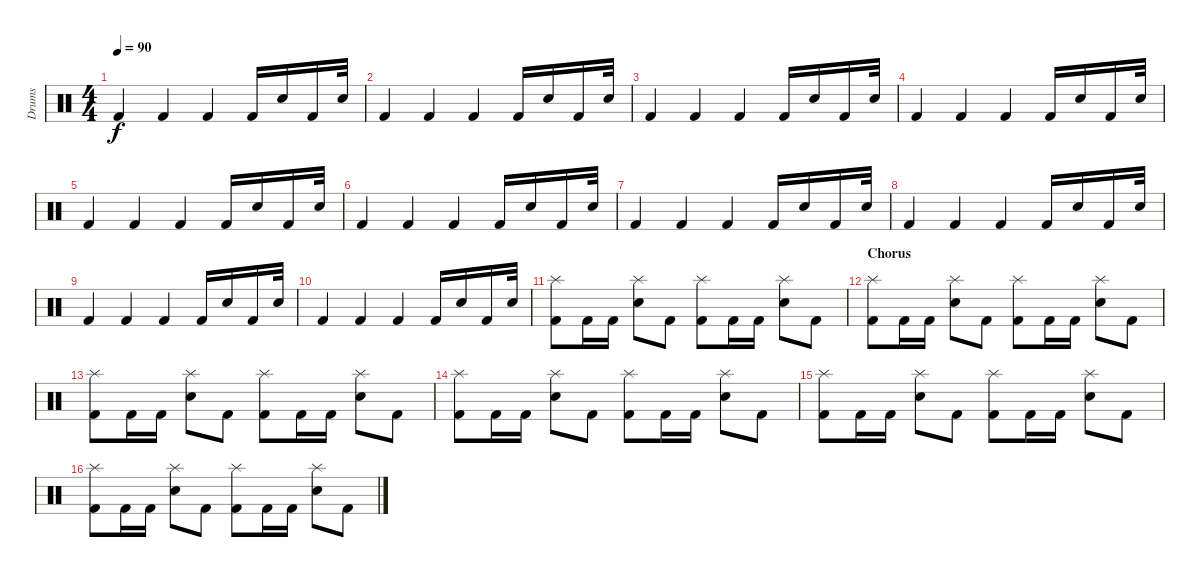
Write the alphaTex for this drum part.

\track ("Drums" "Drums") {instrument percussion}
\staff {score}
\articulation defaults
\ts (4 4)
\tempo 90
\clef neutral
\ks c "Kick (hit) 2".4{dy f} "Kick (hit) 2".4 "Kick (hit) 2".4 "Kick (hit) 2".16 "Electric Snare (hit)".16 "Kick (hit) 2".16 "Electric Snare (hit)".32
|
"Kick (hit) 2".4 "Kick (hit) 2".4 "Kick (hit) 2".4 "Kick (hit) 2".16 "Electric Snare (hit)".16 "Kick (hit) 2".16 "Electric Snare (hit)".32 |
"Kick (hit) 2".4 "Kick (hit) 2".4 "Kick (hit) 2".4 "Kick (hit) 2".16 "Electric Snare (hit)".16 "Kick (hit) 2".16 "Electric Snare (hit)".32 |
"Kick (hit) 2".4 "Kick (hit) 2".4 "Kick (hit) 2".4 "Kick (hit) 2".16 "Electric Snare (hit)".16 "Kick (hit) 2".16 "Electric Snare (hit)".32 |
"Kick (hit) 2".4 "Kick (hit) 2".4 "Kick (hit) 2".4 "Kick (hit) 2".16 "Electric Snare (hit)".16 "Kick (hit) 2".16 "Electric Snare (hit)".32 |
"Kick (hit) 2".4 "Kick (hit) 2".4 "Kick (hit) 2".4 "Kick (hit) 2".16 "Electric Snare (hit)".16 "Kick (hit) 2".16 "Electric Snare (hit)".32 |
"Kick (hit) 2".4 "Kick (hit) 2".4 "Kick (hit) 2".4 "Kick (hit) 2".16 "Electric Snare (hit)".16 "Kick (hit) 2".16 "Electric Snare (hit)".32 |
"Kick (hit) 2".4 "Kick (hit) 2".4 "Kick (hit) 2".4 "Kick (hit) 2".16 "Electric Snare (hit)".16 "Kick (hit) 2".16 "Electric Snare (hit)".32 |
"Kick (hit) 2".4 "Kick (hit) 2".4 "Kick (hit) 2".4 "Kick (hit) 2".16 "Electric Snare (hit)".16 "Kick (hit) 2".16 "Electric Snare (hit)".32 |
"Kick (hit) 2".4 "Kick (hit) 2".4 "Kick (hit) 2".4 "Kick (hit) 2".16 "Electric Snare (hit)".16 "Kick (hit) 2".16 "Electric Snare (hit)".32 |
("Splash (hit)" "Kick (hit) 2").8 "Kick (hit) 2".16 "Kick (hit) 2".16 ("Splash (hit)" "Electric Snare (hit)").8 "Kick (hit) 2".8 ("Splash (hit)" "Kick (hit) 2").8 "Kick (hit) 2".16 "Kick (hit) 2".16 ("Splash (hit)" "Electric Snare (hit)").8 "Kick (hit) 2".8 |
\section ("" "Chorus")
("Splash (hit)" "Kick (hit) 2").8 "Kick (hit) 2".16 "Kick (hit) 2".16 ("Splash (hit)" "Electric Snare (hit)").8 "Kick (hit) 2".8 ("Splash (hit)" "Kick (hit) 2").8 "Kick (hit) 2".16 "Kick (hit) 2".16 ("Splash (hit)" "Electric Snare (hit)").8 "Kick (hit) 2".8 |
("Splash (hit)" "Kick (hit) 2").8 "Kick (hit) 2".16 "Kick (hit) 2".16 ("Splash (hit)" "Electric Snare (hit)").8 "Kick (hit) 2".8 ("Splash (hit)" "Kick (hit) 2").8 "Kick (hit) 2".16 "Kick (hit) 2".16 ("Splash (hit)" "Electric Snare (hit)").8 "Kick (hit) 2".8 |
("Splash (hit)" "Kick (hit) 2").8 "Kick (hit) 2".16 "Kick (hit) 2".16 ("Splash (hit)" "Electric Snare (hit)").8 "Kick (hit) 2".8 ("Splash (hit)" "Kick (hit) 2").8 "Kick (hit) 2".16 "Kick (hit) 2".16 ("Splash (hit)" "Electric Snare (hit)").8 "Kick (hit) 2".8 |
("Splash (hit)" "Kick (hit) 2").8 "Kick (hit) 2".16 "Kick (hit) 2".16 ("Splash (hit)" "Electric Snare (hit)").8 "Kick (hit) 2".8 ("Splash (hit)" "Kick (hit) 2").8 "Kick (hit) 2".16 "Kick (hit) 2".16 ("Splash (hit)" "Electric Snare (hit)").8 "Kick (hit) 2".8 |
("Splash (hit)" "Kick (hit) 2").8 "Kick (hit) 2".16 "Kick (hit) 2".16 ("Splash (hit)" "Electric Snare (hit)").8 "Kick (hit) 2".8 ("Splash (hit)" "Kick (hit) 2").8 "Kick (hit) 2".16 "Kick (hit) 2".16 ("Splash (hit)" "Electric Snare (hit)").8 "Kick (hit) 2".8
